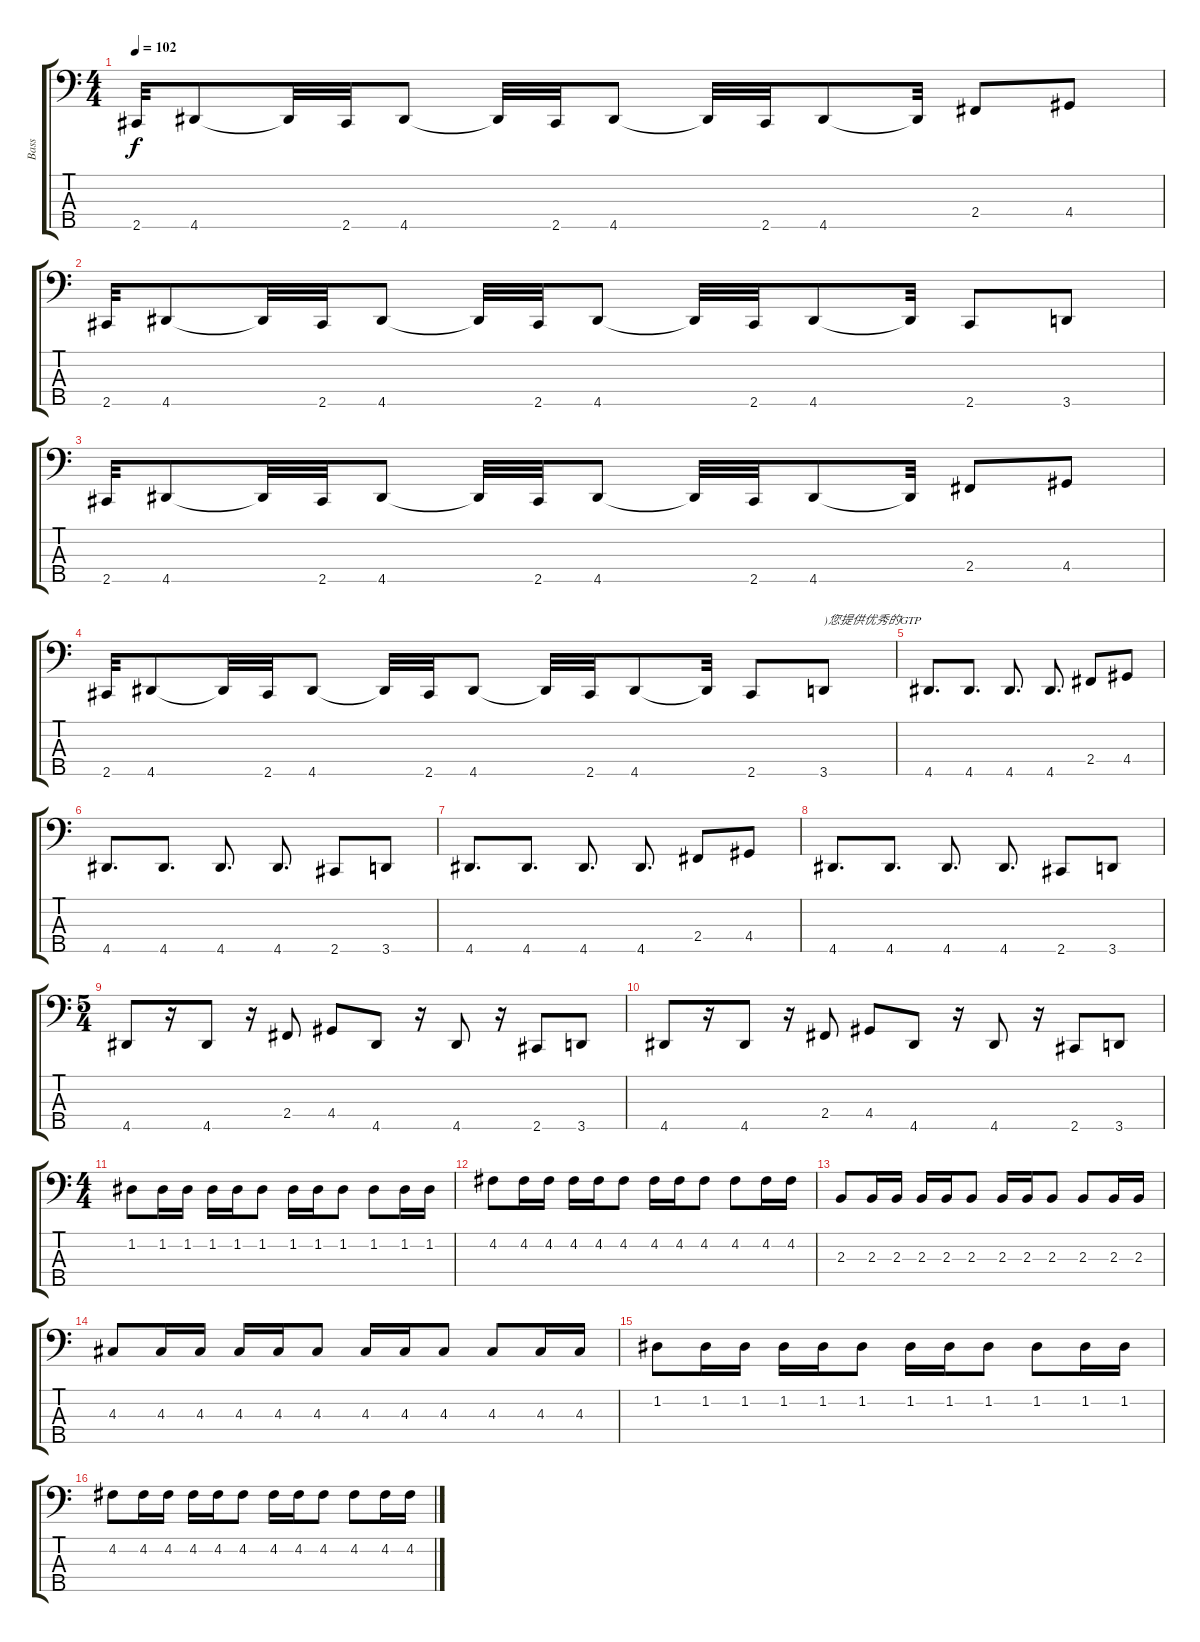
\track ("Bass" "Bass") {instrument electricbassfinger}
\staff {score tabs}
\tuning (G2 D2 A1 E1 B0) {hide}
\ts (4 4)
\tempo 102
\clef f4
\ks c
2.5.32{dy f volume 16} 4.5.8 4.5{t}.32 2.5.32 4.5.8 4.5{t}.32 2.5.32 4.5.8 4.5{t}.32 2.5.32 4.5.8 4.5{t}.32 2.4.8 4.4.8 |
2.5.32 4.5.8 4.5{t}.32 2.5.32 4.5.8 4.5{t}.32 2.5.32 4.5.8 4.5{t}.32 2.5.32 4.5.8 4.5{t}.32 2.5.8 3.5.8 |
2.5.32 4.5.8 4.5{t}.32 2.5.32 4.5.8 4.5{t}.32 2.5.32 4.5.8 4.5{t}.32 2.5.32 4.5.8 4.5{t}.32 2.4.8 4.4.8 |
2.5.32 4.5.8 4.5{t}.32 2.5.32 4.5.8 4.5{t}.32 2.5.32 4.5.8 4.5{t}.32 2.5.32 4.5.8 4.5{t}.32 2.5.8 3.5.8{txt ")您提供优秀的GTP"} |
4.5.8{d} 4.5.8{d} 4.5.8{d} 4.5.8{d} 2.4.8 4.4.8 |
4.5.8{d} 4.5.8{d} 4.5.8{d} 4.5.8{d} 2.5.8 3.5.8 |
4.5.8{d} 4.5.8{d} 4.5.8{d} 4.5.8{d} 2.4.8 4.4.8 |
4.5.8{d} 4.5.8{d} 4.5.8{d} 4.5.8{d} 2.5.8 3.5.8 |
\ts (5 4)
4.5.8 r.16 4.5.8 r.16 2.4.8 4.4.8 4.5.8 r.16 4.5.8 r.16 2.5.8 3.5.8 |
4.5.8 r.16 4.5.8 r.16 2.4.8 4.4.8 4.5.8 r.16 4.5.8 r.16 2.5.8 3.5.8 |
\ts (4 4)
1.2.8{volume 10} 1.2.16 1.2.16 1.2.16 1.2.16 1.2.8 1.2.16 1.2.16 1.2.8 1.2.8 1.2.16 1.2.16 |
4.2.8 4.2.16 4.2.16 4.2.16 4.2.16 4.2.8 4.2.16 4.2.16 4.2.8 4.2.8 4.2.16 4.2.16 |
2.3.8 2.3.16 2.3.16 2.3.16 2.3.16 2.3.8 2.3.16 2.3.16 2.3.8 2.3.8 2.3.16 2.3.16 |
4.3.8 4.3.16 4.3.16 4.3.16 4.3.16 4.3.8 4.3.16 4.3.16 4.3.8 4.3.8 4.3.16 4.3.16 |
1.2.8 1.2.16 1.2.16 1.2.16 1.2.16 1.2.8 1.2.16 1.2.16 1.2.8 1.2.8 1.2.16 1.2.16 |
4.2.8 4.2.16 4.2.16 4.2.16 4.2.16 4.2.8 4.2.16 4.2.16 4.2.8 4.2.8 4.2.16 4.2.16
